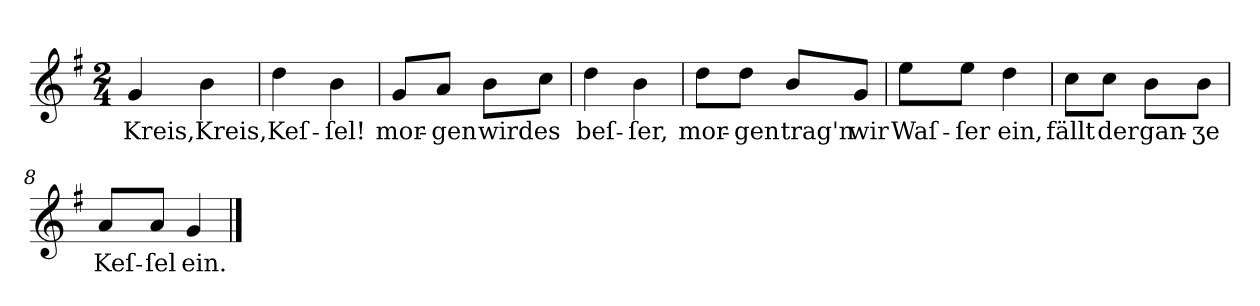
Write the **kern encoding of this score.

**kern	**text
*part1	*part1
*staff1	*staff1
*clefG2	*
*k[f#]	*
*G:	*
*M2/4	*
=1	=1
4g	Kreis,
4b	Kreis,
=2	=2
4dd	Keſ-
4b	-ſel!
=3	=3
8g/L	mor-
8a/J	-gen
8b\L	wird
8cc\J	es
=4	=4
4dd	beſ-
4b	-ſer,
=5	=5
8dd\L	mor-
8dd\J	-gen
8b/L	trag'n
8g/J	wir
=6	=6
8ee\L	Waſ-
8ee\J	-ſer
4dd	ein,
=7	=7
8cc\L	fällt
8cc\J	der
8b\L	gan-
8b\J	-ʒe
=8	=8
8a/L	Keſ-
8a/J	-ſel
4g	ein.
==	==
*-	*-
